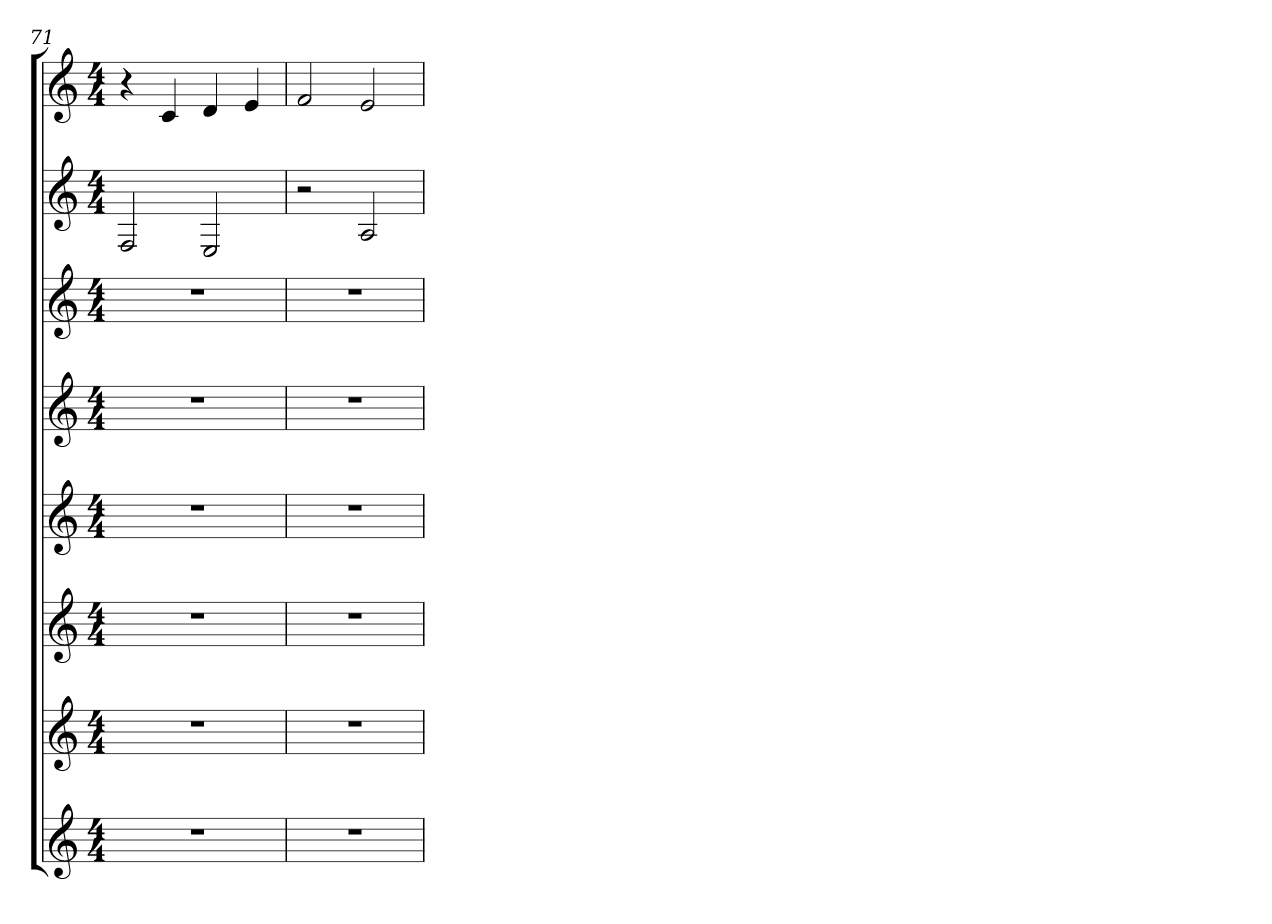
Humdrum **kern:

**kern	**kern	**kern	**kern	**kern	**kern	**kern	**kern
*part8	*part7	*part6	*part5	*part4	*part3	*part2	*part1
*staff8	*staff7	*staff6	*staff5	*staff4	*staff3	*staff2	*staff1
*clefG2	*clefG2	*clefG2	*clefG2	*clefG2	*clefG2	*clefG2	*clefG2
*k[]	*k[]	*k[]	*k[]	*k[]	*k[]	*k[]	*k[]
*M4/4	*M4/4	*M4/4	*M4/4	*M4/4	*M4/4	*M4/4	*M4/4
=71	=71	=71	=71	=71	=71	=71	=71
1r	1r	1r	1r	1r	1r	2F/	4r
.	.	.	.	.	.	.	4c/
.	.	.	.	.	.	2E/	4d/
.	.	.	.	.	.	.	4e/
=72	=72	=72	=72	=72	=72	=72	=72
1r	1r	1r	1r	1r	1r	2r	2f/
.	.	.	.	.	.	2A/	2e/
=	=	=	=	=	=	=	=
*-	*-	*-	*-	*-	*-	*-	*-
